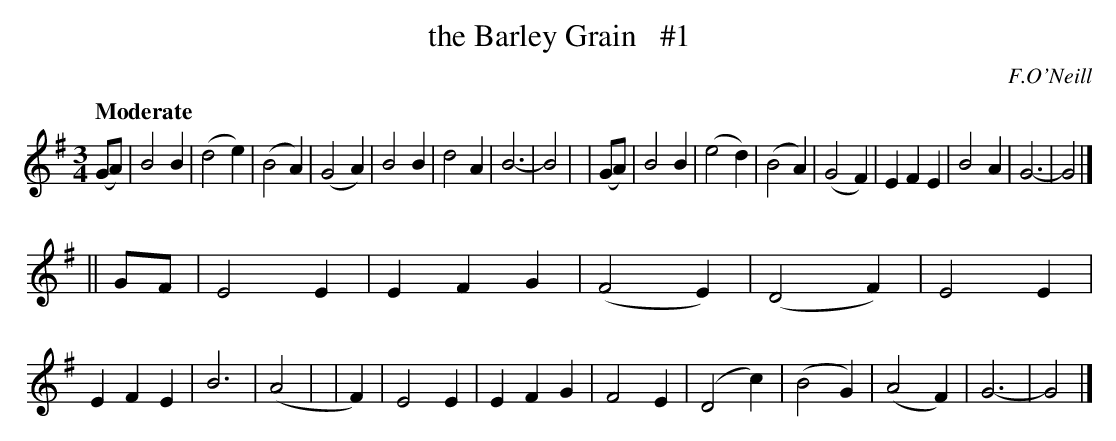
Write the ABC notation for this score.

X:1
T: the Barley Grain   #1
Q: "Moderate"
O: F.O'Neill
M: 3/4
L: 1/4
K: G
  (G/A/) | B2B | (d2e) | (B2A) | (G2A) | B2B | d2A | B3- | B2 |\
| (G/A/) | B2B | (e2d) | (B2A) | (G2F) | EFE | B2A | G3- | G2 |]
|| G/F/  | E2E |  EFG  | (F2E) | (D2F) | E2E | EFE | B3  |(A2 |\
|    F)  | E2E |  EFG  |  F2E  | (D2c) |(B2G)|(A2F)| G3- | G2 |]
